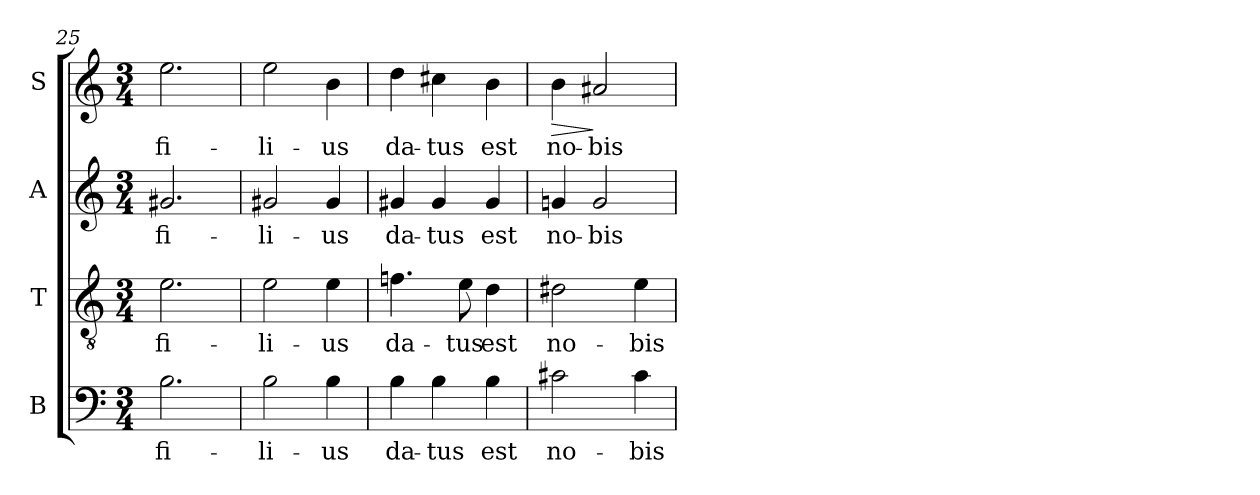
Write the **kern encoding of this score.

**kern	**text	**kern	**text	**kern	**text	**kern	**text	**dynam
*part4	*part4	*part3	*part3	*part2	*part2	*part1	*part1	*part1
*staff4	*staff4	*staff3	*staff3	*staff2	*staff2	*staff1	*staff1	*staff1
*I"B	*	*I"T	*	*I"A	*	*I"S	*	*
*I'B	*	*I'T	*	*I'A	*	*I'S	*	*
*clefF4	*	*clefGv2	*	*clefG2	*	*clefG2	*	*
*k[]	*	*k[]	*	*k[]	*	*k[]	*	*
*C:	*	*C:	*	*C:	*	*C:	*	*
*M3/4	*	*M3/4	*	*M3/4	*	*M3/4	*	*
=25	=25	=25	=25	=25	=25	=25	=25	=25
!	!LO:LY:b:cj	!	!LO:LY:b:cj	!	!LO:LY:b:cj	!	!LO:LY:b:cj	!
2.B\	fi-	2.e\	fi-	2.g#X/	fi-	2.ee\	fi-	.
!!LO:LB:g=z
=26	=26	=26	=26	=26	=26	=26	=26	=26
!	!LO:LY:b:cj	!	!LO:LY:b:cj	!	!LO:LY:b:cj	!	!LO:LY:b:cj	!
2B\	-li-	2e\	-li-	2g#X/	-li-	2ee\	-li-	.
!	!LO:LY:b:cj	!	!LO:LY:b:cj	!	!LO:LY:b:cj	!	!LO:LY:b:cj	!
4B\	-us	4e\	-us	4g#/	-us	4b\	-us	.
=27	=27	=27	=27	=27	=27	=27	=27	=27
!	!LO:LY:b:cj	!	!LO:LY:b:cj	!	!LO:LY:b:cj	!	!LO:LY:b:cj	!
4B\	da-	4.fn\	da-	4g#X/	da-	4dd\	da-	.
!	!LO:LY:b:cj	!	!	!	!LO:LY:b:cj	!	!LO:LY:b:cj	!
4B\	-tus	.	.	4g#/	-tus	4cc#X\	-tus	.
!	!	!	!LO:LY:b:cj	!	!	!	!	!
.	.	8e\	-tus	.	.	.	.	.
!	!LO:LY:b:cj	!	!LO:LY:b:cj	!	!LO:LY:b:cj	!	!LO:LY:b:cj	!
4B\	est	4d\	est	4g#/	est	4b\	est	.
=28	=28	=28	=28	=28	=28	=28	=28	=28
!	!LO:LY:b:cj	!	!LO:LY:b:cj	!	!LO:LY:b:cj	!	!LO:LY:b:cj	!LO:HP:b
2c#X\	no-	2d#X\	no-	4gn/	no-	4b\	no-	>
!	!	!	!	!	!LO:LY:b:cj	!	!LO:LY:b:cj	!
.	.	.	.	2g/	-bis	2a#X/	-bis	]
!	!LO:LY:b:cj	!	!LO:LY:b:cj	!	!	!	!	!
4c#\	-bis	4e\	-bis	.	.	.	.	.
=	=	=	=	=	=	=	=	=
*-	*-	*-	*-	*-	*-	*-	*-	*-
